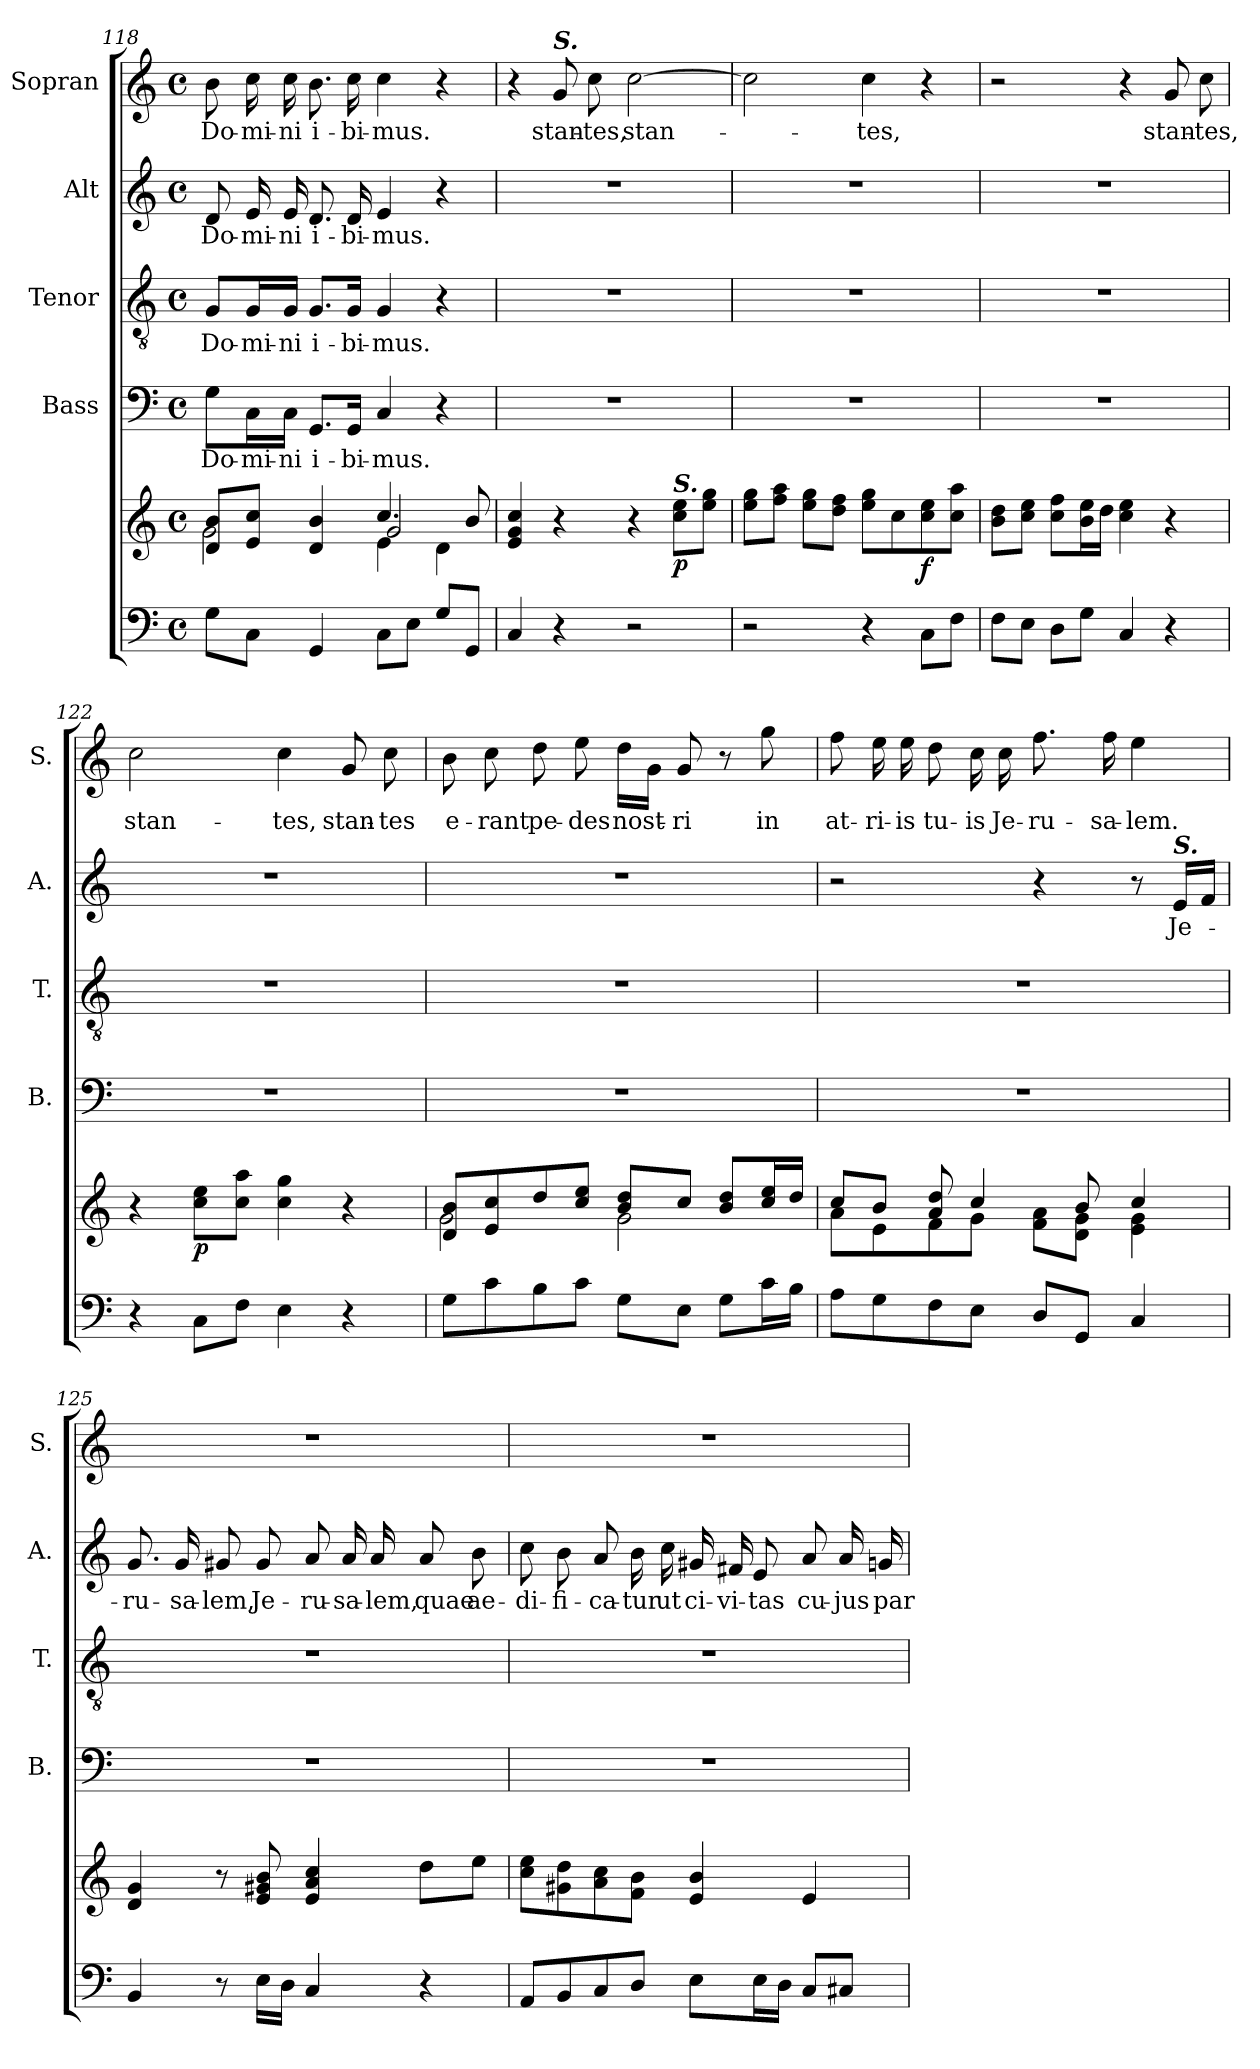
**kern	**kern	**dynam	**kern	**text	**kern	**text	**kern	**text	**kern	**text
*part5	*part5	*part5	*part4	*part4	*part3	*part3	*part2	*part2	*part1	*part1
*staff6	*staff5	*staff5/6	*staff4	*staff4	*staff3	*staff3	*staff2	*staff2	*staff1	*staff1
*	*	*	*I"Bass	*	*I"Tenor	*	*I"Alt	*	*I"Sopran	*
*	*	*	*I'B.	*	*I'T.	*	*I'A.	*	*I'S.	*
!!LO:PB:g=z
*clefF4	*clefG2	*	*clefF4	*	*clefGv2	*	*clefG2	*	*clefG2	*
*k[]	*k[]	*	*k[]	*	*k[]	*	*k[]	*	*k[]	*
*C:	*C:	*	*C:	*	*C:	*	*C:	*	*C:	*
*M4/4	*M4/4	*	*M4/4	*	*M4/4	*	*M4/4	*	*M4/4	*
*met(c)	*met(c)	*	*met(c)	*	*met(c)	*	*met(c)	*	*met(c)	*
=118	=118	=118	=118	=118	=118	=118	=118	=118	=118	=118
*	*^	*	*	*	*	*	*	*	*	*
*	*	*^	*	*	*	*	*	*	*	*	*
!	!	!	!	!	!	!LO:LY:b	!	!LO:LY:b	!	!LO:LY:b	!	!LO:LY:b
8G\L	8d/ 8b/L	2g\	2ryy	.	8G\L	Do-	8G/L	Do-	8d/	Do-	8b\	Do-
!	!	!	!	!	!	!LO:LY:b	!	!LO:LY:b	!	!LO:LY:b	!	!LO:LY:b
8C\J	8e/ 8cc/J	.	.	.	16C\L	-mi-	16G/L	-mi-	16e/	-mi-	16cc\	-mi-
!	!	!	!	!	!	!LO:LY:b	!	!LO:LY:b	!	!LO:LY:b	!	!LO:LY:b
.	.	.	.	.	16C\JJ	-ni	16G/JJ	-ni	16e/	-ni	16cc\	-ni
!	!	!	!	!	!	!LO:LY:b	!	!LO:LY:b	!	!LO:LY:b	!	!LO:LY:b
4GG/	4d/ 4b/	.	.	.	8.GG/L	i-	8.G/L	i-	8.d/	i-	8.b\	i-
!	!	!	!	!	!	!LO:LY:b	!	!LO:LY:b	!	!LO:LY:b	!	!LO:LY:b
.	.	.	.	.	16GG/Jk	-bi-	16G/Jk	-bi-	16d/	-bi-	16cc\	-bi-
!	!	!	!	!	!	!LO:LY:b	!	!LO:LY:b	!	!LO:LY:b	!	!LO:LY:b
8C\L	4.cc/	4e\	2g/	.	4C/	-mus.	4G/	-mus.	4e/	-mus.	4cc\	-mus.
8E\J	.	.	.	.	.	.	.	.	.	.	.	.
8G/L	.	4d\	.	.	4r	.	4r	.	4r	.	4r	.
8GG/J	8b/	.	.	.	.	.	.	.	.	.	.	.
*	*v	*v	*v	*	*	*	*	*	*	*	*	*
=119	=119	=119	=119	=119	=119	=119	=119	=119	=119	=119
4C/	4e/ 4g/ 4cc/	.	1r	.	1r	.	1r	.	4r	.
!	!	!	!	!	!	!	!	!	!LO:TX:a:Bi:t=S.	!
!	!	!	!	!	!	!	!	!	!	!LO:LY:b
4r	4r	.	.	.	.	.	.	.	8g/	stan-
!	!	!	!	!	!	!	!	!	!	!LO:LY:b
.	.	.	.	.	.	.	.	.	8cc\	-tes,
!	!	!	!	!	!	!	!	!	!	!LO:LY:b
2r	4r	.	.	.	.	.	.	.	[2cc\	stan-
!	!LO:TX:a:Bi:t=S.	!	!	!	!	!	!	!	!	!
!	!	!LO:DY:b	!	!	!	!	!	!	!	!
.	8cc\ 8ee\L	p	.	.	.	.	.	.	.	.
.	8ee\ 8gg\J	.	.	.	.	.	.	.	.	.
=120	=120	=120	=120	=120	=120	=120	=120	=120	=120	=120
2r	8ee\ 8gg\L	.	1r	.	1r	.	1r	.	2cc\]	.
.	8ff\ 8aa\J	.	.	.	.	.	.	.	.	.
.	8ee\ 8gg\L	.	.	.	.	.	.	.	.	.
.	8dd\ 8ff\J	.	.	.	.	.	.	.	.	.
!	!	!	!	!	!	!	!	!	!	!LO:LY:b
4r	8ee\ 8gg\L	.	.	.	.	.	.	.	4cc\	-tes,
.	8cc\	.	.	.	.	.	.	.	.	.
!	!	!LO:DY:b	!	!	!	!	!	!	!	!
8C\L	8cc\ 8ee\	f	.	.	.	.	.	.	4r	.
8F\J	8cc\ 8aa\J	.	.	.	.	.	.	.	.	.
=121	=121	=121	=121	=121	=121	=121	=121	=121	=121	=121
8F\L	8b\ 8dd\L	.	1r	.	1r	.	1r	.	2r	.
8E\J	8cc\ 8ee\J	.	.	.	.	.	.	.	.	.
8D\L	8cc\ 8ff\L	.	.	.	.	.	.	.	.	.
8G\J	16b\ 16ee\L	.	.	.	.	.	.	.	.	.
.	16dd\JJ	.	.	.	.	.	.	.	.	.
4C/	4cc\ 4ee\	.	.	.	.	.	.	.	4r	.
!	!	!	!	!	!	!	!	!	!	!LO:LY:b
4r	4r	.	.	.	.	.	.	.	8g/	stan-
!	!	!	!	!	!	!	!	!	!	!LO:LY:b
.	.	.	.	.	.	.	.	.	8cc\	-tes,
=122	=122	=122	=122	=122	=122	=122	=122	=122	=122	=122
!	!	!	!	!	!	!	!	!	!	!LO:LY:b
4r	4r	.	1r	.	1r	.	1r	.	2cc\	stan-
!	!	!LO:DY:b	!	!	!	!	!	!	!	!
8C\L	8cc\ 8ee\L	p	.	.	.	.	.	.	.	.
8F\J	8cc\ 8aa\J	.	.	.	.	.	.	.	.	.
!	!	!	!	!	!	!	!	!	!	!LO:LY:b
4E\	4cc\ 4gg\	.	.	.	.	.	.	.	4cc\	-tes,
!	!	!	!	!	!	!	!	!	!	!LO:LY:b
4r	4r	.	.	.	.	.	.	.	8g/	stan-
!	!	!	!	!	!	!	!	!	!	!LO:LY:b
.	.	.	.	.	.	.	.	.	8cc\	-tes
!!LO:LB:g=z
=123	=123	=123	=123	=123	=123	=123	=123	=123	=123	=123
*	*^	*	*	*	*	*	*	*	*	*
!	!	!	!	!	!	!	!	!	!	!	!LO:LY:b
8G\L	8d/ 8b/L	2g\	.	1r	.	1r	.	1r	.	8b\	e-
!	!	!	!	!	!	!	!	!	!	!	!LO:LY:b
8c\	8e/ 8cc/	.	.	.	.	.	.	.	.	8cc\	-rant
!	!	!	!	!	!	!	!	!	!	!	!LO:LY:b
8B\	8dd/	.	.	.	.	.	.	.	.	8dd\	pe-
!	!	!	!	!	!	!	!	!	!	!	!LO:LY:b
8c\J	8cc/ 8ee/J	.	.	.	.	.	.	.	.	8ee\	-des
!	!	!	!	!	!	!	!	!	!	!	!LO:LY:b
8G\L	8b/ 8dd/L	2g\	.	.	.	.	.	.	.	16dd\LL	nost-
.	.	.	.	.	.	.	.	.	.	16g\JJ	.
!	!	!	!	!	!	!	!	!	!	!	!LO:LY:b
8E\J	8cc/J	.	.	.	.	.	.	.	.	8g/	-ri
8G\L	8b/ 8dd/L	.	.	.	.	.	.	.	.	8r	.
!	!	!	!	!	!	!	!	!	!	!	!LO:LY:b
16c\L	16cc/ 16ee/L	.	.	.	.	.	.	.	.	8gg\	in
16B\JJ	16dd/JJ	.	.	.	.	.	.	.	.	.	.
=124	=124	=124	=124	=124	=124	=124	=124	=124	=124	=124	=124
!	!	!	!	!	!	!	!	!	!	!	!LO:LY:b
8A\L	8cc/L	8a\L	.	1r	.	1r	.	2r	.	8ff\	at-
!	!	!	!	!	!	!	!	!	!	!	!LO:LY:b
8G\	8b/J	8e\	.	.	.	.	.	.	.	16ee\	-ri-
!	!	!	!	!	!	!	!	!	!	!	!LO:LY:b
.	.	.	.	.	.	.	.	.	.	16ee\	-is
!	!	!	!	!	!	!	!	!	!	!	!LO:LY:b
8F\	8a/ 8dd/	8f\	.	.	.	.	.	.	.	8dd\	tu-
!	!	!	!	!	!	!	!	!	!	!	!LO:LY:b
8E\J	4cc/	8g\J	.	.	.	.	.	.	.	16cc\	-is
!	!	!	!	!	!	!	!	!	!	!	!LO:LY:b
.	.	.	.	.	.	.	.	.	.	16cc\	Je-
!	!	!	!	!	!	!	!	!	!	!	!LO:LY:b
8D/L	.	8f\ 8a\L	.	.	.	.	.	4r	.	8.ff\	-ru-
8GG/J	8b/	8d\ 8g\J	.	.	.	.	.	.	.	.	.
!	!	!	!	!	!	!	!	!	!	!	!LO:LY:b
.	.	.	.	.	.	.	.	.	.	16ff\	-sa-
!	!	!	!	!	!	!	!	!	!	!	!LO:LY:b
4C/	4cc/	4e\ 4g\	.	.	.	.	.	8r	.	4ee\	-lem.
!	!	!	!	!	!	!	!	!LO:TX:a:Bi:t=S.	!	!	!
!	!	!	!	!	!	!	!	!	!LO:LY:b	!	!
.	.	.	.	.	.	.	.	16e/LL	Je-	.	.
.	.	.	.	.	.	.	.	16f/JJ	.	.	.
*	*v	*v	*	*	*	*	*	*	*	*	*
=125	=125	=125	=125	=125	=125	=125	=125	=125	=125	=125
!	!	!	!	!	!	!	!	!LO:LY:b	!	!
4BB/	4d/ 4g/	.	1r	.	1r	.	8.g/	-ru-	1r	.
!	!	!	!	!	!	!	!	!LO:LY:b	!	!
.	.	.	.	.	.	.	16g/	-sa-	.	.
!	!	!	!	!	!	!	!	!LO:LY:b	!	!
8r	8r	.	.	.	.	.	8g#X/	-lem,	.	.
!	!	!	!	!	!	!	!	!LO:LY:b	!	!
16E\LL	8e/ 8g#X/ 8b/	.	.	.	.	.	8g#/	Je-	.	.
16D\JJ	.	.	.	.	.	.	.	.	.	.
!	!	!	!	!	!	!	!	!LO:LY:b	!	!
4C/	4e/ 4a/ 4cc/	.	.	.	.	.	8a/	-ru-	.	.
!	!	!	!	!	!	!	!	!LO:LY:b	!	!
.	.	.	.	.	.	.	16a/	-sa-	.	.
!	!	!	!	!	!	!	!	!LO:LY:b	!	!
.	.	.	.	.	.	.	16a/	-lem,	.	.
!	!	!	!	!	!	!	!	!LO:LY:b	!	!
4r	8dd\L	.	.	.	.	.	8a/	quae	.	.
!	!	!	!	!	!	!	!	!LO:LY:b	!	!
.	8ee\J	.	.	.	.	.	8b\	ae-	.	.
!!LO:PB:g=z
=126	=126	=126	=126	=126	=126	=126	=126	=126	=126	=126
!	!	!	!	!	!	!	!	!LO:LY:b	!	!
8AA/L	8cc\ 8ee\L	.	1r	.	1r	.	8cc\	-di-	1r	.
!	!	!	!	!	!	!	!	!LO:LY:b	!	!
8BB/	8g#X\ 8dd\	.	.	.	.	.	8b\	-fi-	.	.
!	!	!	!	!	!	!	!	!LO:LY:b	!	!
8C/	8a\ 8cc\	.	.	.	.	.	8a/	-ca-	.	.
!	!	!	!	!	!	!	!	!LO:LY:b	!	!
8D/J	8f\ 8b\J	.	.	.	.	.	16b\	-tur	.	.
!	!	!	!	!	!	!	!	!LO:LY:b	!	!
.	.	.	.	.	.	.	16cc\	ut	.	.
!	!	!	!	!	!	!	!	!LO:LY:b	!	!
8E\L	4e/ 4b/	.	.	.	.	.	16g#X/	ci-	.	.
!	!	!	!	!	!	!	!	!LO:LY:b	!	!
.	.	.	.	.	.	.	16f#X/	-vi-	.	.
!	!	!	!	!	!	!	!	!LO:LY:b	!	!
16E\L	.	.	.	.	.	.	8e/	-tas	.	.
16D\JJ	.	.	.	.	.	.	.	.	.	.
!	!	!	!	!	!	!	!	!LO:LY:b	!	!
8C/L	4e/	.	.	.	.	.	8a/	cu-	.	.
!	!	!	!	!	!	!	!	!LO:LY:b	!	!
8C#X/J	.	.	.	.	.	.	16a/	-jus	.	.
!	!	!	!	!	!	!	!	!LO:LY:b	!	!
.	.	.	.	.	.	.	16gn/	par-	.	.
=	=	=	=	=	=	=	=	=	=	=
*-	*-	*-	*-	*-	*-	*-	*-	*-	*-	*-
